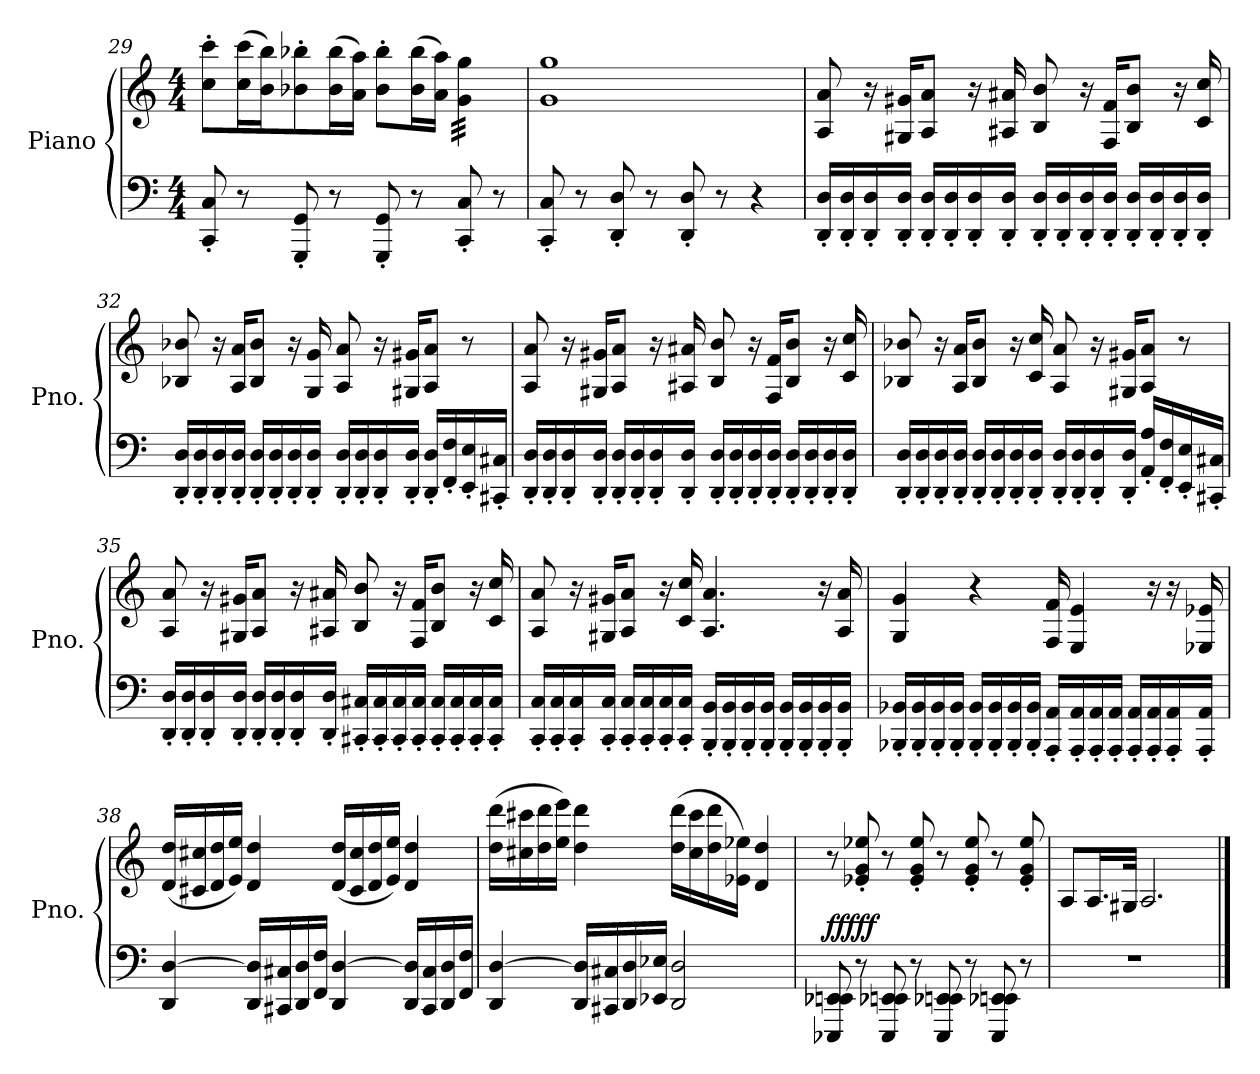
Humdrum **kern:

**kern	**kern	**dynam
*part1	*part1	*part1
*staff2	*staff1	*staff1/2
*I"Piano	*	*
*I'Pno.	*	*
!!LO:LB:g=z
*clefF4	*clefG2	*
*k[]	*k[]	*
*C:	*C:	*
*M4/4	*M4/4	*
=29	=29	=29
8CC/' 8C/'	8cc\' 8ccc\'L	.
8r	(16cc\ 16ccc\L	.
.	16b\ 16bb\J)	.
8GGG/' 8GG/'	8b-X\' 8bb-X\'	.
8r	(16b-\ 16bb-\L	.
.	16a\ 16aa\JJ)	.
8GGG/' 8GG/'	8b-\' 8bb-\'L	.
8r	(16b-\ 16bb-\L	.
.	16a\ 16aa\JJ)	.
*	*tremolo	*
8CC/' 8C/'	32g\ 32gg\LLL	.
.	32g\ 32gg\	.
.	32g\ 32gg\	.
.	32g\ 32gg\	.
8r	32g\ 32gg\	.
.	32g\ 32gg\	.
.	32g\ 32gg\	.
.	32g\ 32gg\JJJ	.
*	*Xtremolo	*
=30	=30	=30
8CC/' 8C/'	1g 1gg	.
8r	.	.
8DD/' 8D/'	.	.
8r	.	.
8DD/' 8D/'	.	.
8r	.	.
4r	.	.
=31	=31	=31
16DD/' 16D/'LL	8A/ 8a/	.
16DD/' 16D/'	.	.
16DD/' 16D/'	16r	.
16DD/' 16D/'JJ	16G#X/ 16g#X/KL	.
16DD/' 16D/'LL	8A/ 8a/J	.
16DD/' 16D/'	.	.
16DD/' 16D/'	16r	.
16DD/' 16D/'JJ	16A#X/ 16a#X/	.
16DD/' 16D/'LL	8B/ 8b/	.
16DD/' 16D/'	.	.
16DD/' 16D/'	16r	.
16DD/' 16D/'JJ	16F/ 16f/KL	.
16DD/' 16D/'LL	8B/ 8b/J	.
16DD/' 16D/'	.	.
16DD/' 16D/'	16r	.
16DD/' 16D/'JJ	16c/ 16cc/	.
=32	=32	=32
16DD/' 16D/'LL	8B-X/ 8b-X/	.
16DD/' 16D/'	.	.
16DD/' 16D/'	16r	.
16DD/' 16D/'JJ	16A/ 16a/KL	.
16DD/' 16D/'LL	8B-/ 8b-/J	.
16DD/' 16D/'	.	.
16DD/' 16D/'	16r	.
16DD/' 16D/'JJ	16G/ 16g/	.
16DD/' 16D/'LL	8A/ 8a/	.
16DD/' 16D/'	.	.
16DD/' 16D/'	16r	.
16DD/' 16D/'JJ	16G#X/ 16g#X/KL	.
16DD/' 16D/'LL	8A/ 8a/J	.
16FF/' 16F/'	.	.
16EE/' 16E/'	8r	.
16CC#X/' 16C#X/'JJ	.	.
!!LO:LB:g=z
=33	=33	=33
16DD/' 16D/'LL	8A/ 8a/	.
16DD/' 16D/'	.	.
16DD/' 16D/'	16r	.
16DD/' 16D/'JJ	16G#X/ 16g#X/KL	.
16DD/' 16D/'LL	8A/ 8a/J	.
16DD/' 16D/'	.	.
16DD/' 16D/'	16r	.
16DD/' 16D/'JJ	16A#X/ 16a#X/	.
16DD/' 16D/'LL	8B/ 8b/	.
16DD/' 16D/'	.	.
16DD/' 16D/'	16r	.
16DD/' 16D/'JJ	16F/ 16f/KL	.
16DD/' 16D/'LL	8B/ 8b/J	.
16DD/' 16D/'	.	.
16DD/' 16D/'	16r	.
16DD/' 16D/'JJ	16c/ 16cc/	.
=34	=34	=34
16DD/' 16D/'LL	8B-X/ 8b-X/	.
16DD/' 16D/'	.	.
16DD/' 16D/'	16r	.
16DD/' 16D/'JJ	16A/ 16a/KL	.
16DD/' 16D/'LL	8B-/ 8b-/J	.
16DD/' 16D/'	.	.
16DD/' 16D/'	16r	.
16DD/' 16D/'JJ	16c/ 16cc/	.
16DD/' 16D/'LL	8A/ 8a/	.
16DD/' 16D/'	.	.
16DD/' 16D/'	16r	.
16DD/' 16D/'JJ	16G#X/ 16g#X/KL	.
16AA/' 16A/'LL	8A/ 8a/J	.
16FF/' 16F/'	.	.
16EE/' 16E/'	8r	.
16CC#X/' 16C#X/'JJ	.	.
=35	=35	=35
16DD/' 16D/'LL	8A/ 8a/	.
16DD/' 16D/'	.	.
16DD/' 16D/'	16r	.
16DD/' 16D/'JJ	16G#X/ 16g#X/KL	.
16DD/' 16D/'LL	8A/ 8a/J	.
16DD/' 16D/'	.	.
16DD/' 16D/'	16r	.
16DD/' 16D/'JJ	16A#X/ 16a#X/	.
16CC#X/' 16C#X/'LL	8B/ 8b/	.
16CC#/' 16C#/'	.	.
16CC#/' 16C#/'	16r	.
16CC#/' 16C#/'JJ	16F/ 16f/KL	.
16CC#/' 16C#/'LL	8B/ 8b/J	.
16CC#/' 16C#/'	.	.
16CC#/' 16C#/'	16r	.
16CC#/' 16C#/'JJ	16c/ 16cc/	.
=36	=36	=36
16CC/' 16C/'LL	8A/ 8a/	.
16CC/' 16C/'	.	.
16CC/' 16C/'	16r	.
16CC/' 16C/'JJ	16G#X/ 16g#X/KL	.
16CC/' 16C/'LL	8A/ 8a/J	.
16CC/' 16C/'	.	.
16CC/' 16C/'	16r	.
16CC/' 16C/'JJ	16c/ 16cc/	.
16BBB/' 16BB/'LL	4.A/ 4.a/	.
16BBB/' 16BB/'	.	.
16BBB/' 16BB/'	.	.
16BBB/' 16BB/'JJ	.	.
16BBB/' 16BB/'LL	.	.
16BBB/' 16BB/'	.	.
16BBB/' 16BB/'	16r	.
16BBB/' 16BB/'JJ	16A/ 16a/	.
!!LO:LB:g=z
=37	=37	=37
16BBB-X/' 16BB-X/'LL	4G/ 4g/	.
16BBB-/' 16BB-/'	.	.
16BBB-/' 16BB-/'	.	.
16BBB-/' 16BB-/'JJ	.	.
16BBB-/' 16BB-/'LL	4r	.
16BBB-/' 16BB-/'	.	.
16BBB-/' 16BB-/'	.	.
16BBB-/' 16BB-/'JJ	.	.
16AAA/' 16AA/'LL	16F/ 16f/	.
16AAA/' 16AA/'	4E/ 4e/	.
16AAA/' 16AA/'	.	.
16AAA/' 16AA/'JJ	.	.
16AAA/' 16AA/'LL	.	.
16AAA/' 16AA/'	16r	.
16AAA/' 16AA/'	16r	.
16AAA/' 16AA/'JJ	16E-X/ 16e-X/	.
=38	=38	=38
4DD/ [4D/	(16d/ 16dd/LL	.
.	16c#X/ 16cc#X/	.
.	16d/ 16dd/	.
.	16e/ 16ee/JJ)	.
16DD/ 16D/]LL	4d/ 4dd/	.
16CC#X/ 16C#X/	.	.
16DD/ 16D/	.	.
16FF/ 16F/JJ	.	.
4DD/ [4D/	(16d/ 16dd/LL	.
.	16c#/ 16cc#/	.
.	16d/ 16dd/	.
.	16e/ 16ee/JJ)	.
16DD/ 16D/]LL	4d/ 4dd/	.
16CC#/ 16C#/	.	.
16DD/ 16D/	.	.
16FF/ 16F/JJ	.	.
=39	=39	=39
4DD/ [4D/	(16dd\ 16ddd\LL	.
.	16cc#X\ 16ccc#X\	.
.	16dd\ 16ddd\	.
.	16ee\ 16eee\JJ)	.
16DD/ 16D/]LL	4dd\ 4ddd\	.
16CC#X/ 16C#X/	.	.
16DD/ 16D/	.	.
16EE-X/ 16E-X/JJ	.	.
2DD/ 2D/	(16dd\ 16ddd\LL	.
.	16cc#\ 16ccc#\	.
.	16dd\ 16ddd\	.
.	16e-X\ 16ee-X\JJ)	.
.	4d/ 4dd/	.
=40	=40	=40
!	!	!LO:DY:a=2
8EEE-X/ 8EE-X/ 8EE-/ 8EE/	8r	fffff
8r	8e-X/' 8g/' 8ee-X/'	.
8EEE-/ 8EE-X/ 8EE-/ 8EE/	8r	.
8r	8e-/' 8g/' 8ee-/'	.
8EEE-/ 8EE-X/ 8EE-/ 8EE/	8r	.
8r	8e-/' 8g/' 8ee-/'	.
8EEE-/ 8EE-X/ 8EE-/ 8EE/	8r	.
8r	8e-/' 8g/' 8ee-/'	.
=41	=41	=41
1r	8A/L	.
.	16.A/L	.
.	32G#X/JJk	.
.	2.A/	.
==	==	==
*-	*-	*-
